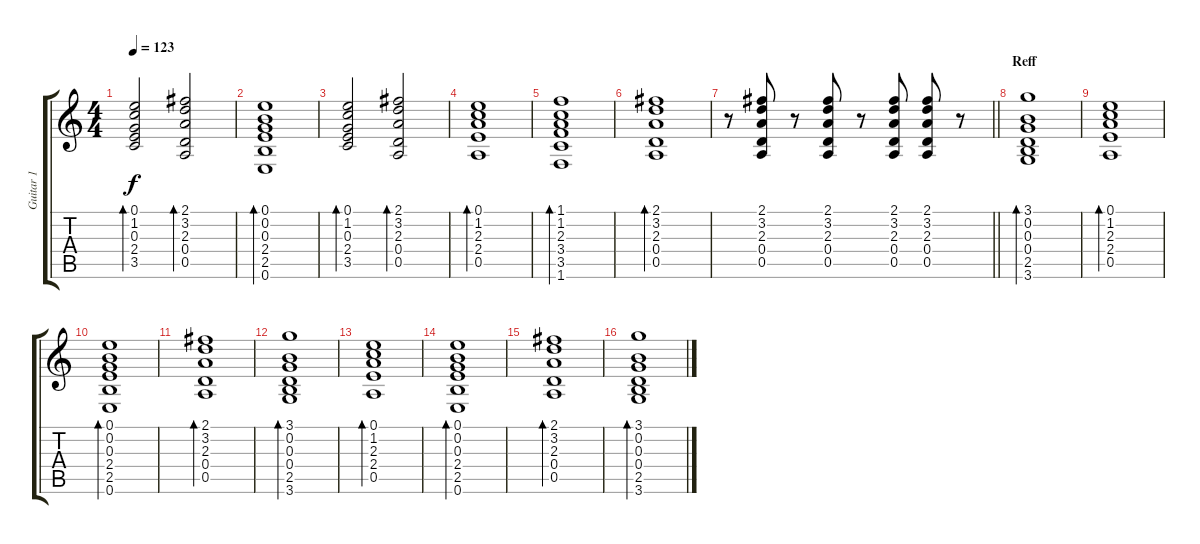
\track ("Guitar 1" "Guitar 1") {instrument electricguitarclean}
\staff {score tabs}
\tuning (E4 B3 G3 D3 A2 E2) {hide}
\ts (4 4)
\tempo 123
\clef g2
\ks c
(0.1 1.2 0.3 2.4 3.5).2{bd 120 dy f} (2.1 3.2 2.3 0.4 0.5).2{bd 120} |
(0.1 0.2 0.3 2.4 2.5 0.6).1{bd 120} |
(0.1 1.2 0.3 2.4 3.5).2{bd 120} (2.1 3.2 2.3 0.4 0.5).2{bd 120} |
(0.1 1.2 2.3 2.4 0.5).1{bd 120} |
(1.1 1.2 2.3 3.4 3.5 1.6).1{bd 120} |
(2.1 3.2 2.3 0.4 0.5).1{bd 120} |
\barLineRight lightlight
r.8 (2.1 3.2 2.3 0.4 0.5).8 r.8 (2.1 3.2 2.3 0.4 0.5).8 r.8 (2.1 3.2 2.3 0.4 0.5).8 (2.1 3.2 2.3 0.4 0.5).8 r.8 |
\section ("" "Reff ")
(3.1 0.2 0.3 0.4 2.5 3.6).1{bd 120} |
(0.1 1.2 2.3 2.4 0.5).1{bd 120} |
(0.1 0.2 0.3 2.4 2.5 0.6).1{bd 120} |
(2.1 3.2 2.3 0.4 0.5).1{bd 120} |
(3.1 0.2 0.3 0.4 2.5 3.6).1{bd 120} |
(0.1 1.2 2.3 2.4 0.5).1{bd 120} |
(0.1 0.2 0.3 2.4 2.5 0.6).1{bd 120} |
(2.1 3.2 2.3 0.4 0.5).1{bd 120} |
(3.1 0.2 0.3 0.4 2.5 3.6).1{bd 120}
